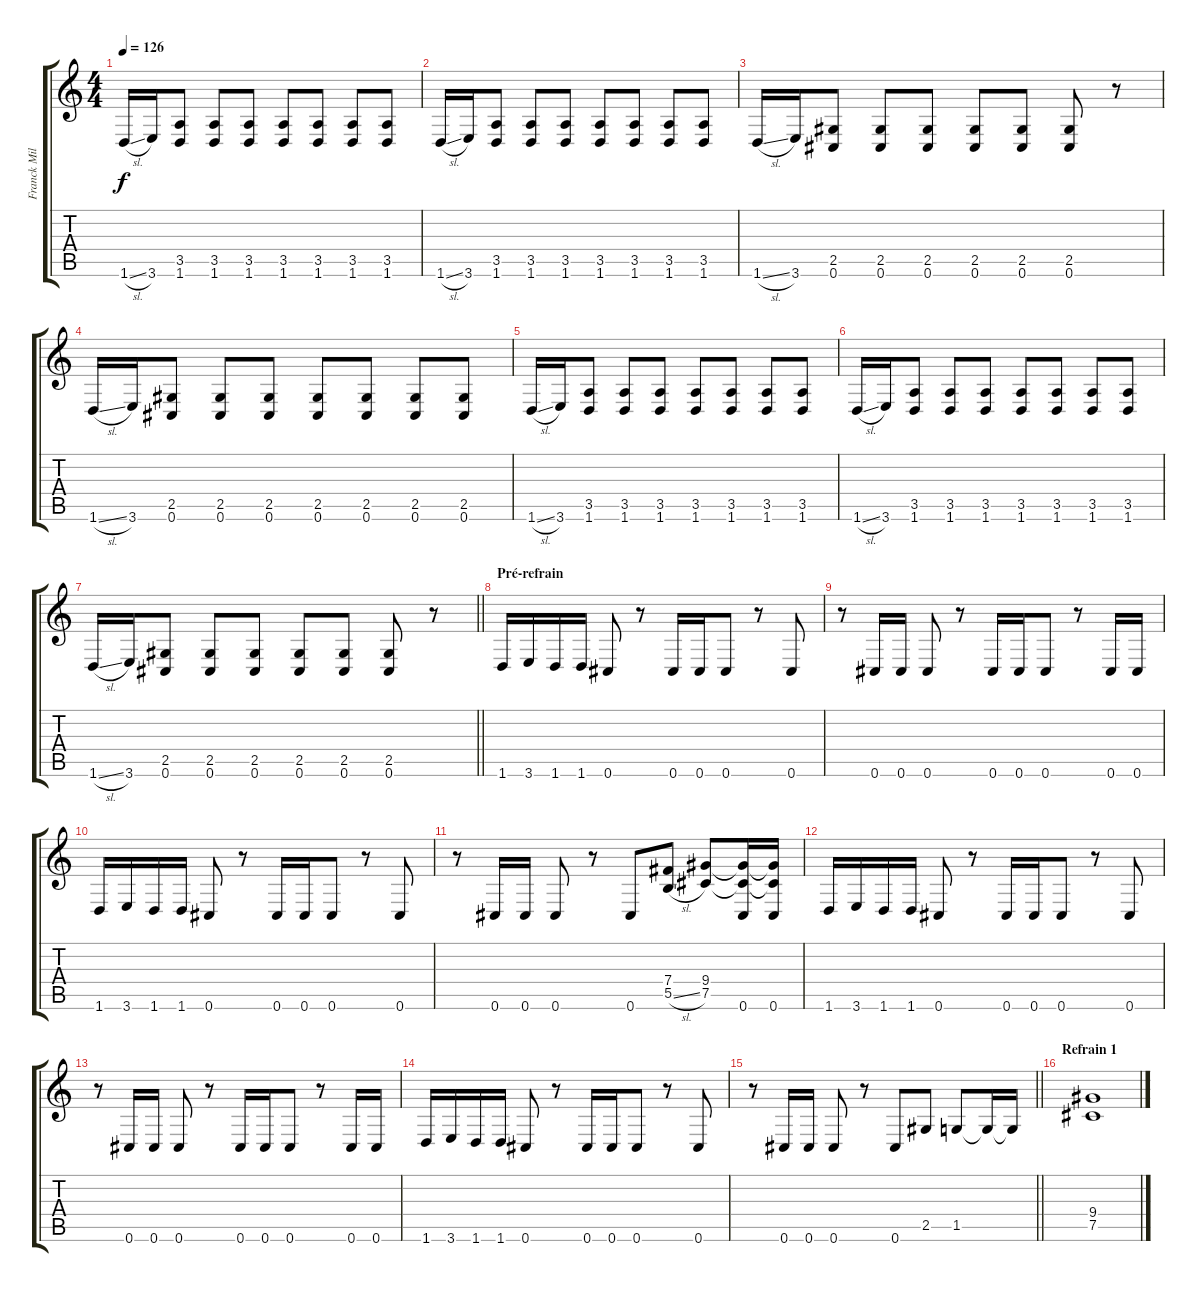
\track ("Franck Millineri" "Franck Mil") {instrument distortionguitar}
\staff {score tabs}
\tuning (Db4 Ab3 E3 B2 Gb2 Db2) {hide}
\ts (4 4)
\tempo 126
\clef g2
\ks c
1.6{sl}.16{dy f} 3.6.16 (3.5 1.6).8 (3.5 1.6).8 (3.5 1.6).8 (3.5 1.6).8 (3.5 1.6).8 (3.5 1.6).8 (3.5 1.6).8 |
1.6{sl}.16 3.6.16 (3.5 1.6).8 (3.5 1.6).8 (3.5 1.6).8 (3.5 1.6).8 (3.5 1.6).8 (3.5 1.6).8 (3.5 1.6).8 |
1.6{sl}.16 3.6.16 (2.5 0.6).8 (2.5 0.6).8 (2.5 0.6).8 (2.5 0.6).8 (2.5 0.6).8 (2.5 0.6).8 r.8 |
1.6{sl}.16 3.6.16 (2.5 0.6).8 (2.5 0.6).8 (2.5 0.6).8 (2.5 0.6).8 (2.5 0.6).8 (2.5 0.6).8 (2.5 0.6).8 |
1.6{sl}.16 3.6.16 (3.5 1.6).8 (3.5 1.6).8 (3.5 1.6).8 (3.5 1.6).8 (3.5 1.6).8 (3.5 1.6).8 (3.5 1.6).8 |
1.6{sl}.16 3.6.16 (3.5 1.6).8 (3.5 1.6).8 (3.5 1.6).8 (3.5 1.6).8 (3.5 1.6).8 (3.5 1.6).8 (3.5 1.6).8 |
\barLineRight lightlight
1.6{sl}.16 3.6.16 (2.5 0.6).8 (2.5 0.6).8 (2.5 0.6).8 (2.5 0.6).8 (2.5 0.6).8 (2.5 0.6).8 r.8 |
\section ("" "Pré-refrain")
1.6.16 3.6.16 1.6.16 1.6.16 0.6.8 r.8 0.6.16 0.6.16 0.6.8 r.8 0.6.8 |
r.8 0.6.16 0.6.16 0.6.8 r.8 0.6.16 0.6.16 0.6.8 r.8 0.6.16 0.6.16 |
1.6.16 3.6.16 1.6.16 1.6.16 0.6.8 r.8 0.6.16 0.6.16 0.6.8 r.8 0.6.8 |
r.8 0.6.16 0.6.16 0.6.8 r.8 0.6.8 (7.4 5.5{sl}).8 (9.4 7.5).8 (9.4{t} 7.5{t} 0.6).16 (9.4{t} 7.5{t} 0.6).16 |
1.6.16 3.6.16 1.6.16 1.6.16 0.6.8 r.8 0.6.16 0.6.16 0.6.8 r.8 0.6.8 |
r.8 0.6.16 0.6.16 0.6.8 r.8 0.6.16 0.6.16 0.6.8 r.8 0.6.16 0.6.16 |
1.6.16 3.6.16 1.6.16 1.6.16 0.6.8 r.8 0.6.16 0.6.16 0.6.8 r.8 0.6.8 |
\barLineRight lightlight
r.8 0.6.16 0.6.16 0.6.8 r.8 0.6.8 2.5.8 1.5.8 1.5{t}.16 1.5{t}.16 |
\section ("" "Refrain 1")
(9.4 7.5).1
